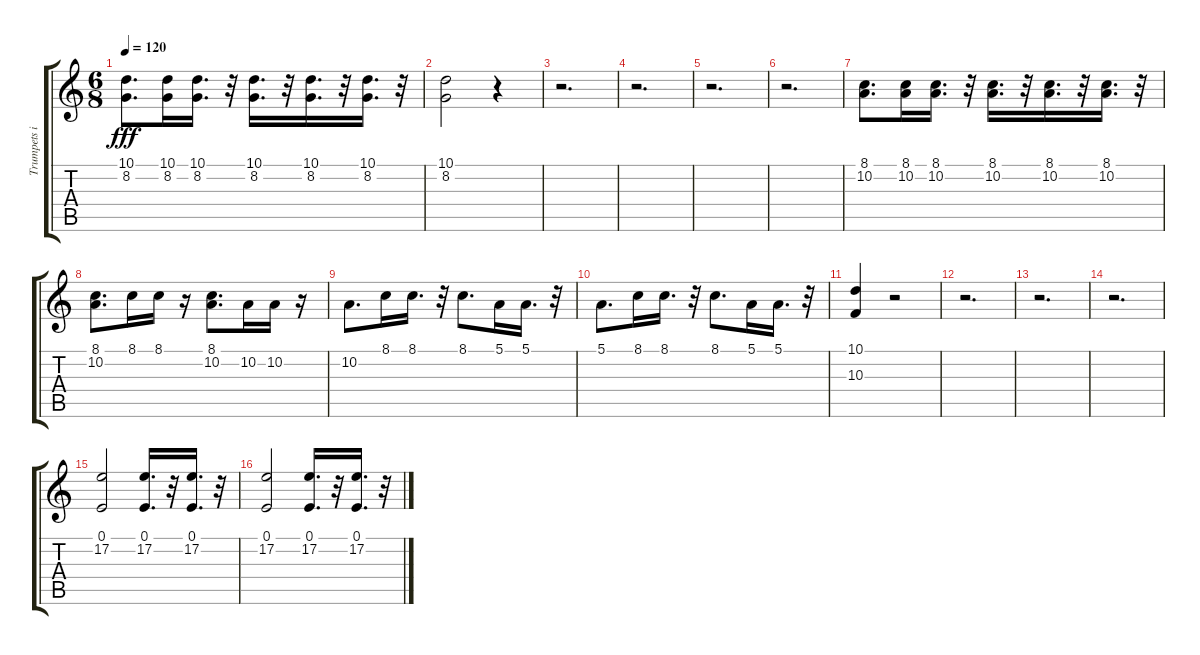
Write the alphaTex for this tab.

\track ("Trumpets in C" "Trumpets i") {instrument trumpet}
\staff {score tabs}
\tuning (E4 B3 G3 D3 A2 E2) {hide}
\ts (6 8)
\tempo 120
\clef g2
\ks c
(10.1 8.2).8{d dy fff} (10.1 8.2).16 (10.1 8.2).16{d} r.32 (10.1 8.2).16{d} r.32 (10.1 8.2).16{d} r.32 (10.1 8.2).16{d} r.32 |
(10.1 8.2).2 r.4 |
r.2{d} |
r.2{d} |
r.2{d} |
r.2{d} |
(8.1 10.2).8{d} (8.1 10.2).16 (8.1 10.2).16{d} r.32 (8.1 10.2).16{d} r.32 (8.1 10.2).16{d} r.32 (8.1 10.2).16{d} r.32 |
(8.1 10.2).8{d} 8.1.16 8.1.16 r.16 (8.1 10.2).8{d} 10.2.16 10.2.16 r.16 |
10.2.8{d} 8.1.16 8.1.16{d} r.32 8.1.8{d} 5.1.16 5.1.16{d} r.32 |
5.1.8{d} 8.1.16 8.1.16{d} r.32 8.1.8{d} 5.1.16 5.1.16{d} r.32 |
(10.1 10.3).4 r.2 |
r.2{d} |
r.2{d} |
r.2{d} |
(0.1 17.2).2 (0.1 17.2).16{d} r.32 (0.1 17.2).16{d} r.32 |
(0.1 17.2).2 (0.1 17.2).16{d} r.32 (0.1 17.2).16{d} r.32
